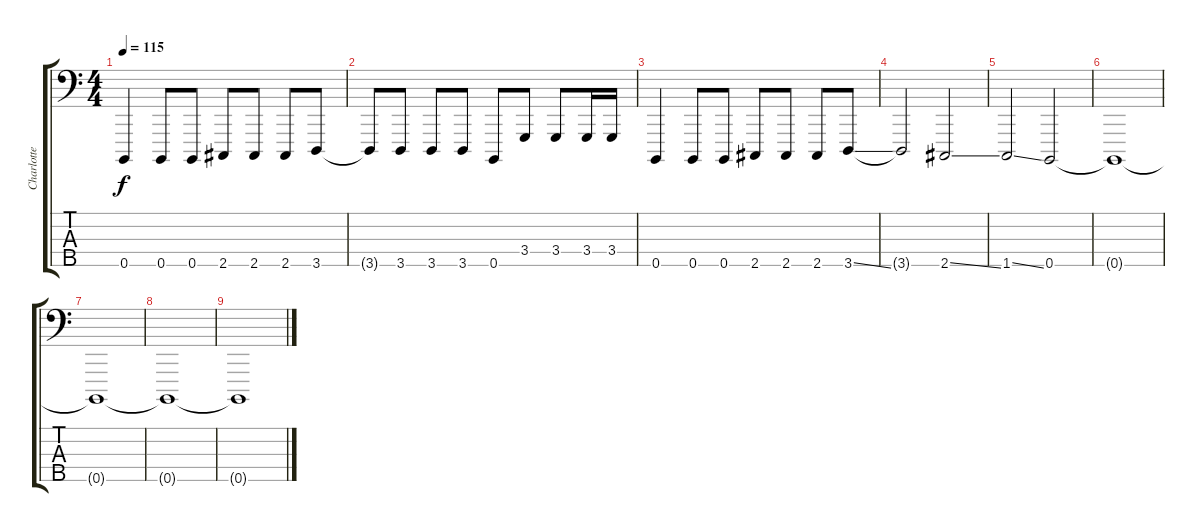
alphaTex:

\track ("Charlotte - Basse" "Charlotte ") {instrument lead8bassandlead}
\staff {score tabs}
\tuning (G2 D2 A1 E1 B0) {hide}
\ts (4 4)
\tempo 115
\clef f4
\ks c
0.5.4{dy f} 0.5.8 0.5.8 2.5.8 2.5.8 2.5.8 3.5.8 |
3.5{t}.8 3.5.8 3.5.8 3.5.8 0.5.8 3.4.8 3.4.8 3.4.16 3.4.16 |
0.5.4 0.5.8 0.5.8 2.5.8 2.5.8 2.5.8 3.5{ss}.8 |
3.5{t}.2 2.5{ss}.2 |
1.5{ss}.2 0.5.2 |
0.5{t}.1 |
0.5{t}.1 |
0.5{t}.1{volume 0} |
0.5{t}.1
